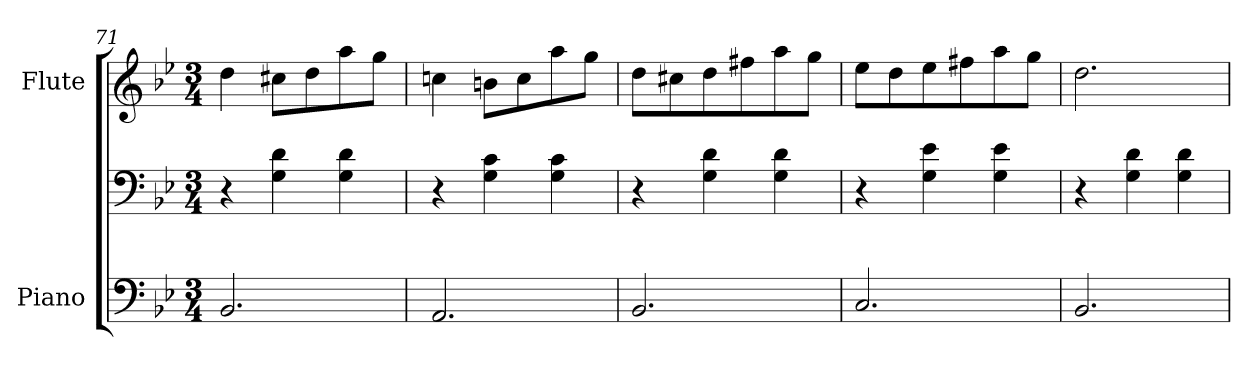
**kern	**kern	**kern
*part2	*part2	*part1
*staff3	*staff2	*staff1
*I"Piano	*	*I"Flute
*I'Pno	*	*
*clefF4	*clefF4	*clefG2
*k[b-e-]	*k[b-e-]	*k[b-e-]
*B-:	*B-:	*B-:
*M3/4	*M3/4	*M3/4
=71	=71	=71
2.BB-/	4r	4dd\
.	4G\ 4d\	8cc#X\L
.	.	8dd\
.	4G\ 4d\	8aa\
.	.	8gg\J
!!LO:LB:g=z
=72	=72	=72
2.AA/	4r	4ccni\
.	4G\ 4c\	8bn\L
.	.	8cc\
.	4G\ 4c\	8aa\
.	.	8gg\J
=73	=73	=73
2.BB-/	4r	8dd\L
.	.	8cc#X\
.	4G\ 4d\	8dd\
.	.	8ff#X\
.	4G\ 4d\	8aa\
.	.	8gg\J
=74	=74	=74
2.C/	4r	8ee-\L
.	.	8dd\
.	4G\ 4e-\	8ee-\
.	.	8ff#X\
.	4G\ 4e-\	8aa\
.	.	8gg\J
=75	=75	=75
2.BB-/	4r	2.dd\
.	4G\ 4d\	.
.	4G\ 4d\	.
=	=	=
*-	*-	*-
